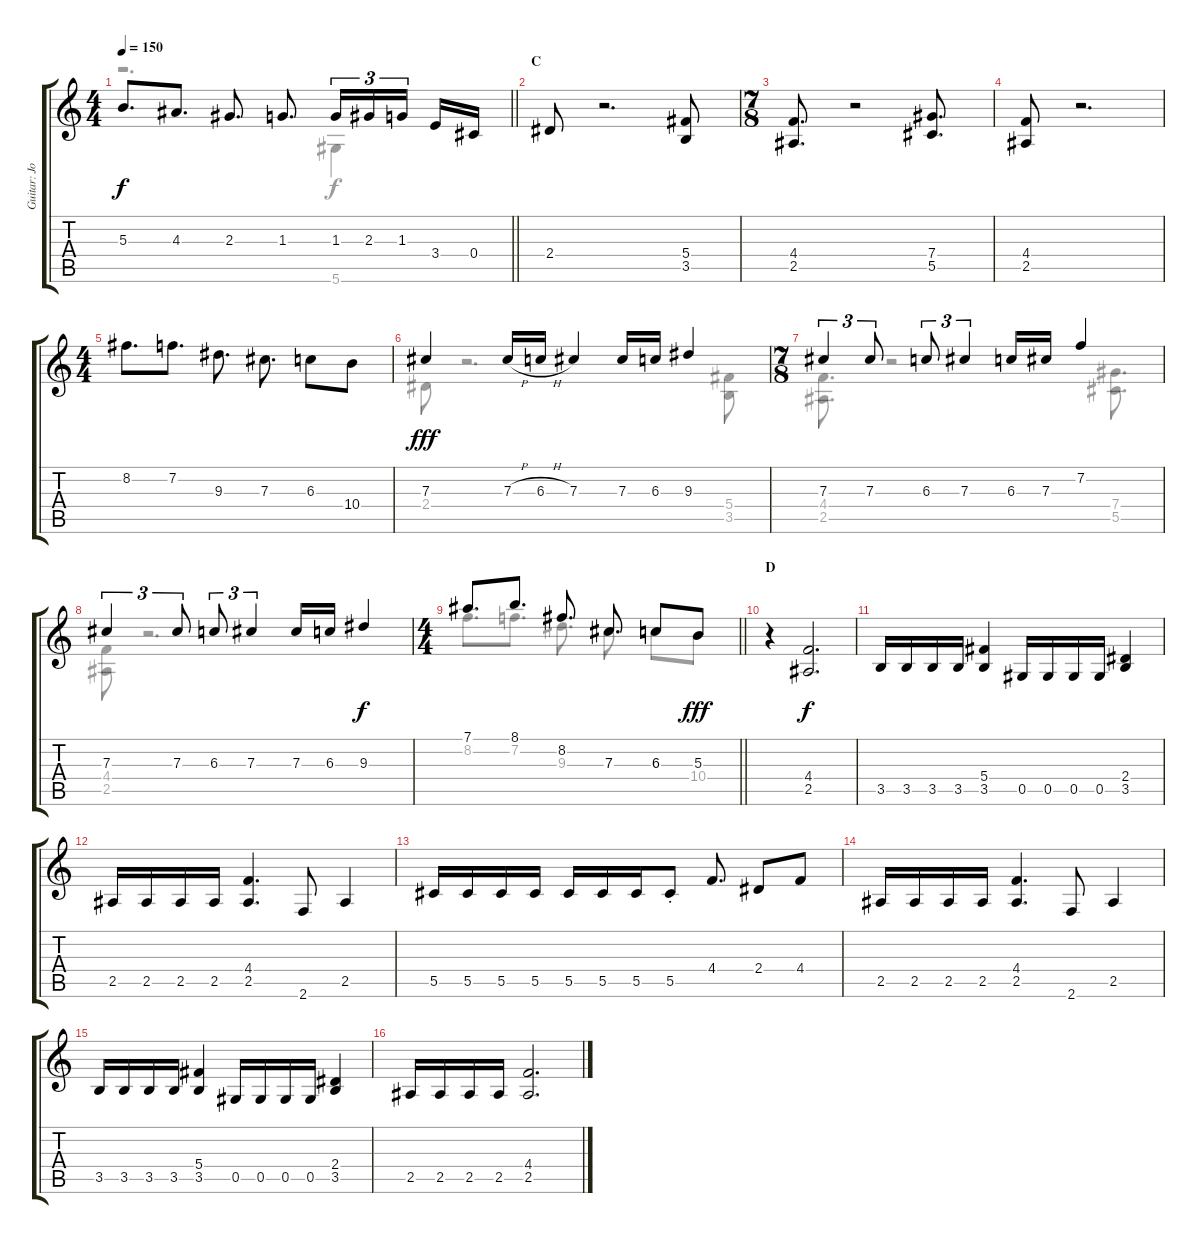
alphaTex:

\track ("Guitar: Jon" "Guitar: Jo") {instrument distortionguitar}
\staff {score tabs}
\tuning (Eb4 Bb3 Gb3 Db3 Ab2 Eb2) {hide}
\voice
\ts (4 4)
\tempo 150
\clef g2
\barLineRight lightlight
\ks c
5.3.8{d dy f} 4.3.8{d} 2.3.8{d} 1.3.8{d} 1.3.16{tu (3 2)} 2.3.16{tu (3 2)} 1.3.16{tu (3 2) beam splitsecondary} 3.4.16 0.4.16 |
\section ("" "C")
2.4.8 r.2{d} (5.4 3.5).8 |
\ts (7 8)
(4.4 2.5).8{d} r.2 (7.4 5.5).8{d} |
(4.4 2.5).8 r.2{d} |
\ts (4 4)
8.2.8{d} 7.2.8{d} 9.3.8{d} 7.3.8{d} 6.3.8 10.4.8 |
7.3.4{dy fff} 7.3{h}.16 6.3{h}.16 7.3.4 7.3.16 6.3.16 9.3.4 |
\ts (7 8)
7.3.4{tu (3 2)} 7.3.8{tu (3 2)} 6.3.8{tu (3 2)} 7.3.4{tu (3 2)} 6.3.16 7.3.16 7.2.4 |
7.3.4{tu (3 2)} 7.3.8{tu (3 2)} 6.3.8{tu (3 2)} 7.3.4{tu (3 2)} 7.3.16 6.3.16 9.3.4{dy f} |
\ts (4 4)
\barLineRight lightlight
7.1.8{d} 8.1.8{d} 8.2.8{d} 7.3.8{d} 6.3.8 5.3.8{dy fff} |
\section ("" "D")
r.4 (4.4 2.5).2{d dy f} |
3.5.16 3.5.16 3.5.16 3.5.16 (5.4 3.5).4 0.5.16 0.5.16 0.5.16 0.5.16 (2.4 3.5).4 |
2.5.16 2.5.16 2.5.16 2.5.16 (4.4 2.5).4{d} 2.6.8 2.5.4 |
5.5.16 5.5.16 5.5.16 5.5.16 5.5.16 5.5.16 5.5.16 5.5{st}.8 4.4.8{d} 2.4.8 4.4.8 |
2.5.16 2.5.16 2.5.16 2.5.16 (4.4 2.5).4{d} 2.6.8 2.5.4 |
3.5.16 3.5.16 3.5.16 3.5.16 (5.4 3.5).4 0.5.16 0.5.16 0.5.16 0.5.16 (2.4 3.5).4 |
2.5.16 2.5.16 2.5.16 2.5.16 (4.4 2.5).2{d}
\voice
\clef g2
\ottava regular
\simile none
\barLineRight lightlight
\ks c
r.2{d dy f} 5.6.4 |
|
|
|
|
2.4.8 r.2{d} (5.4 3.5).8 |
(4.4 2.5).8{d} r.2 (7.4 5.5).8{d} |
(4.4 2.5).8 r.2{d} |
\barLineRight lightlight
8.2.8{d} 7.2.8{d} 9.3.8{d} 7.3.8{d} 6.3.8 10.4.8 |
|
|
|
|
|
|
